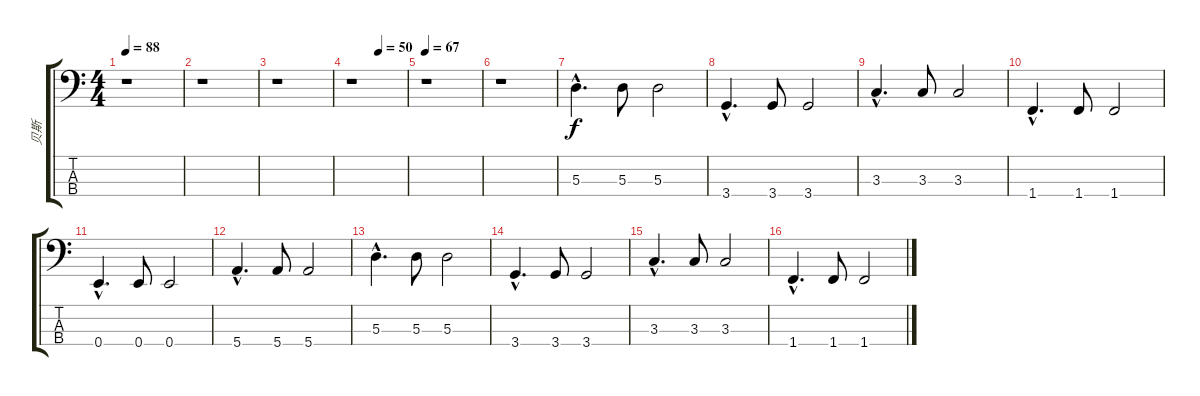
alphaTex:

\track ("贝斯" "贝斯") {instrument electricbassfinger}
\staff {score tabs}
\tuning (G2 D2 A1 E1) {hide}
\ts (4 4)
\tempo 88
\clef f4
\ks c
r.1{dy f} |
r.1 |
r.1 |
\tempo (50 0.5)
r.1 |
\tempo 67
r.1 |
r.1 |
5.3{hac}.4{d} 5.3.8 5.3.2 |
3.4{hac}.4{d} 3.4.8 3.4.2 |
3.3{hac}.4{d} 3.3.8 3.3.2 |
1.4{hac}.4{d} 1.4.8 1.4.2 |
0.4{hac}.4{d} 0.4.8 0.4.2 |
5.4{hac}.4{d} 5.4.8 5.4.2 |
5.3{hac}.4{d} 5.3.8 5.3.2 |
3.4{hac}.4{d} 3.4.8 3.4.2 |
3.3{hac}.4{d} 3.3.8 3.3.2 |
1.4{hac}.4{d} 1.4.8 1.4.2
